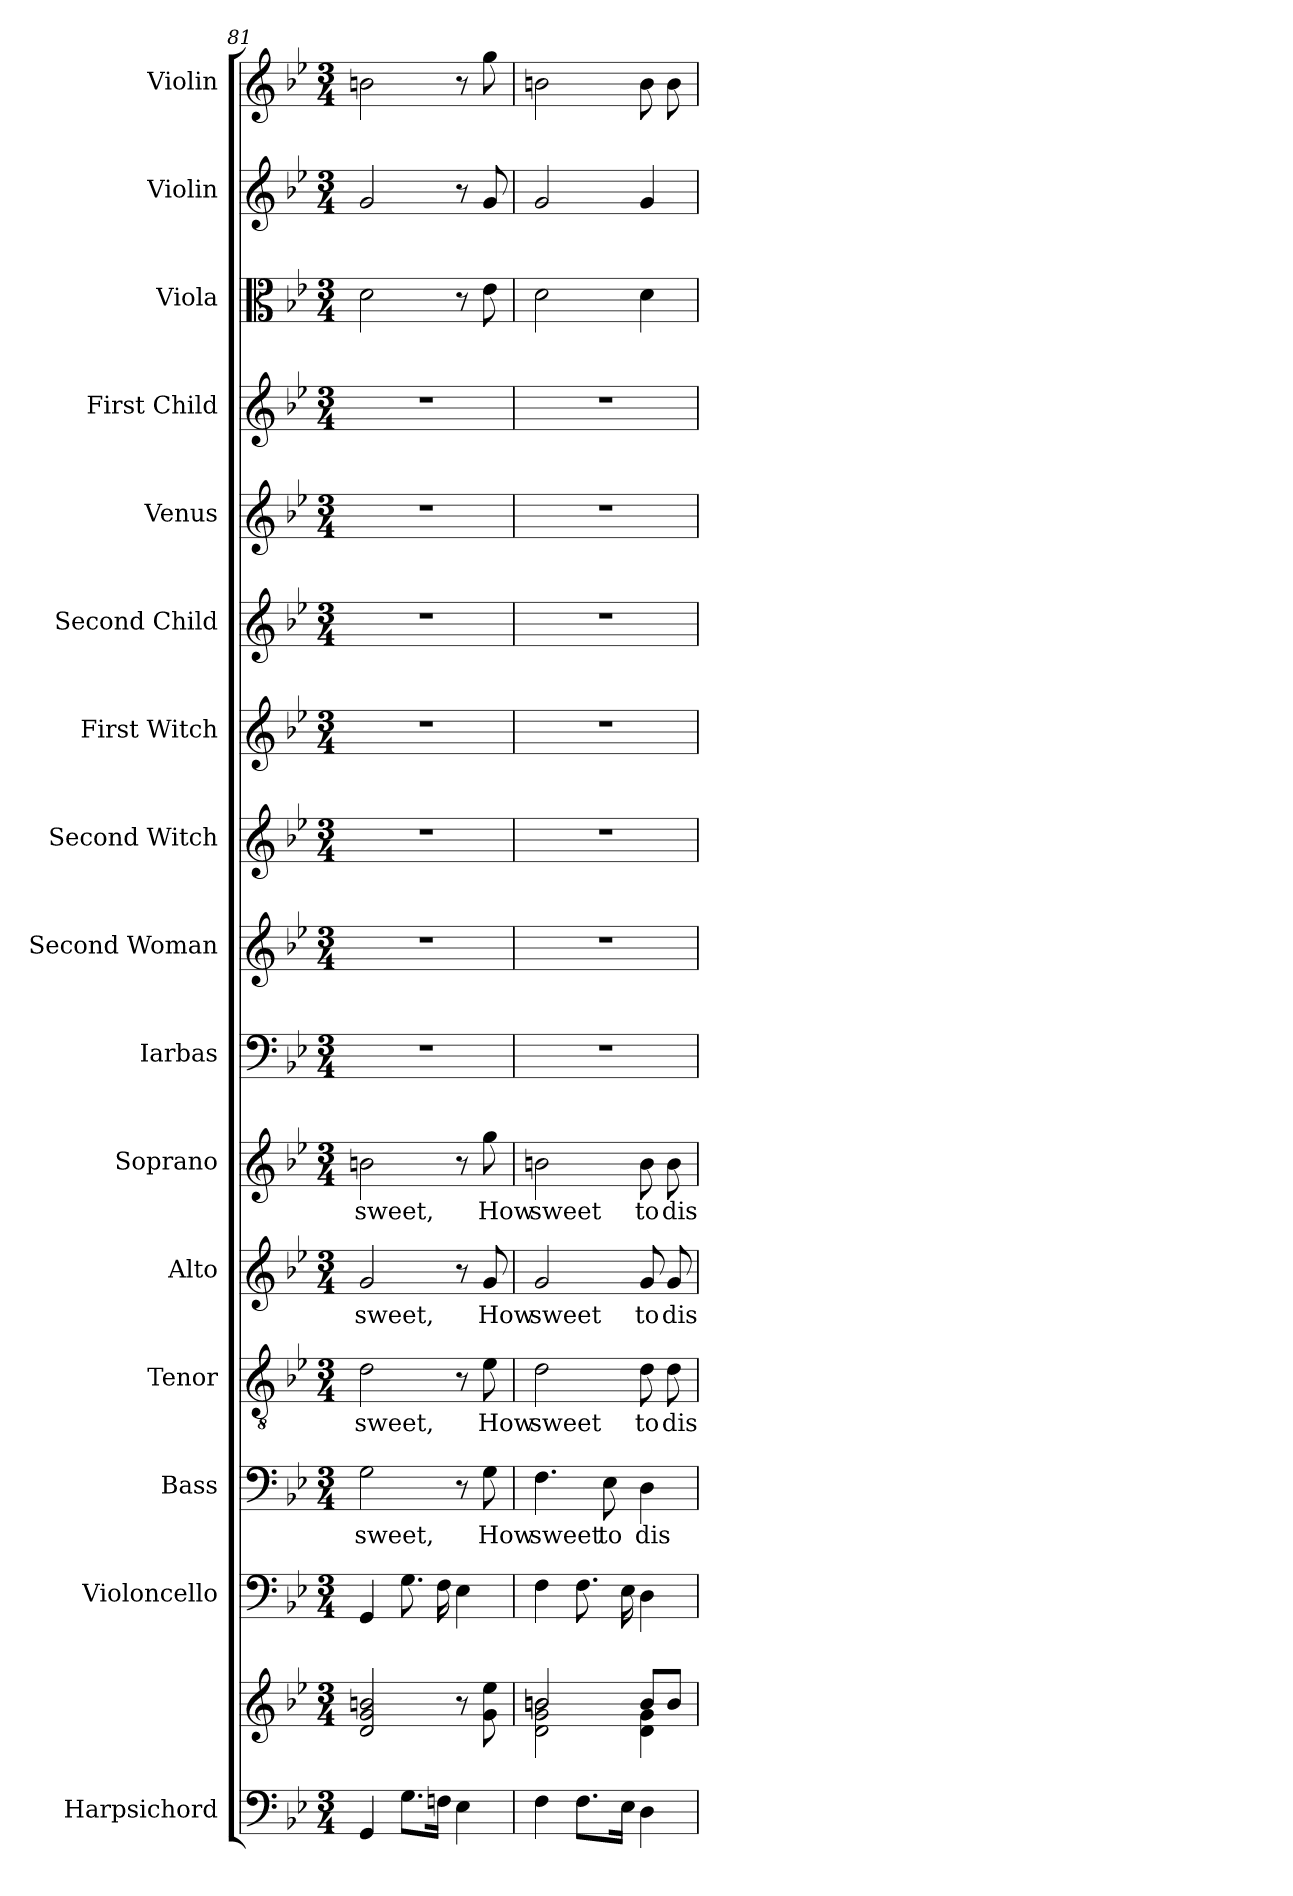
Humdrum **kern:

**kern	**kern	**kern	**kern	**text	**kern	**text	**kern	**text	**kern	**text	**kern	**kern	**kern	**kern	**kern	**kern	**kern	**kern	**kern	**kern
*part16	*part16	*part15	*part14	*part14	*part13	*part13	*part12	*part12	*part11	*part11	*part10	*part9	*part8	*part7	*part6	*part5	*part4	*part3	*part2	*part1
*staff17	*staff16	*staff15	*staff14	*staff14	*staff13	*staff13	*staff12	*staff12	*staff11	*staff11	*staff10	*staff9	*staff8	*staff7	*staff6	*staff5	*staff4	*staff3	*staff2	*staff1
*I"Harpsichord	*	*I"Violoncello	*I"Bass	*	*I"Tenor	*	*I"Alto	*	*I"Soprano	*	*I"Iarbas	*I"Second Woman	*I"Second Witch	*I"First Witch	*I"Second Child	*I"Venus	*I"First Child	*I"Viola	*I"Violin	*I"Violin
*I'Hch.	*	*I'Vc.	*I'B.	*	*I'T.	*	*I'A.	*	*I'S.	*	*I'I.	*I'2W	*I'W2.	*I'W1	*I'C2.	*I'V.	*I'C1	*I'Vla.	*I'Vln.	*I'Vln.
*clefF4	*clefG2	*clefF4	*clefF4	*	*clefGv2	*	*clefG2	*	*clefG2	*	*clefF4	*clefG2	*clefG2	*clefG2	*clefG2	*clefG2	*clefG2	*clefC3	*clefG2	*clefG2
*k[b-e-]	*k[b-e-]	*k[b-e-]	*k[b-e-]	*	*k[b-e-]	*	*k[b-e-]	*	*k[b-e-]	*	*k[b-e-]	*k[b-e-]	*k[b-e-]	*k[b-e-]	*k[b-e-]	*k[b-e-]	*k[b-e-]	*k[b-e-]	*k[b-e-]	*k[b-e-]
*M3/4	*M3/4	*M3/4	*M3/4	*	*M3/4	*	*M3/4	*	*M3/4	*	*M3/4	*M3/4	*M3/4	*M3/4	*M3/4	*M3/4	*M3/4	*M3/4	*M3/4	*M3/4
=81	=81	=81	=81	=81	=81	=81	=81	=81	=81	=81	=81	=81	=81	=81	=81	=81	=81	=81	=81	=81
!	!	!	!	!LO:LY:b	!	!LO:LY:b	!	!LO:LY:b	!	!LO:LY:b	!	!	!	!	!	!	!	!	!	!
4GG/	2d/ 2g/ 2bn/	4GG/	2G\	sweet,	2d\	sweet,	2g/	sweet,	2bn\	sweet,	2.r	2.r	2.r	2.r	2.r	2.r	2.r	2d\	2g/	2bn\
8.G\L	.	8.G\	.	.	.	.	.	.	.	.	.	.	.	.	.	.	.	.	.	.
16Fn\Jk	.	16F\	.	.	.	.	.	.	.	.	.	.	.	.	.	.	.	.	.	.
4E-\	8r	4E-\	8r	.	8r	.	8r	.	8r	.	.	.	.	.	.	.	.	8r	8r	8r
!	!	!	!	!LO:LY:b	!	!LO:LY:b	!	!LO:LY:b	!	!LO:LY:b	!	!	!	!	!	!	!	!	!	!
.	8g\ 8ee-\	.	8G\	How	8e-\	How	8g/	How	8gg\	How	.	.	.	.	.	.	.	8e-\	8g/	8gg\
=82	=82	=82	=82	=82	=82	=82	=82	=82	=82	=82	=82	=82	=82	=82	=82	=82	=82	=82	=82	=82
*	*^	*	*	*	*	*	*	*	*	*	*	*	*	*	*	*	*	*	*	*
!	!	!	!	!	!LO:LY:b	!	!LO:LY:b	!	!LO:LY:b	!	!LO:LY:b	!	!	!	!	!	!	!	!	!	!
4F\	2d\ 2g\ 2bn\	2bn/	4F\	4.F\	sweet	2d\	sweet	2g/	sweet	2bn\	sweet	2.r	2.r	2.r	2.r	2.r	2.r	2.r	2d\	2g/	2bn\
8.F\L	.	.	8.F\	.	.	.	.	.	.	.	.	.	.	.	.	.	.	.	.	.	.
!	!	!	!	!	!LO:LY:b	!	!	!	!	!	!	!	!	!	!	!	!	!	!	!	!
.	.	.	.	8E-\	to	.	.	.	.	.	.	.	.	.	.	.	.	.	.	.	.
16E-\Jk	.	.	16E-\	.	.	.	.	.	.	.	.	.	.	.	.	.	.	.	.	.	.
!	!	!	!	!	!LO:LY:b	!	!LO:LY:b	!	!LO:LY:b	!	!LO:LY:b	!	!	!	!	!	!	!	!	!	!
4D\	8b/L	4d\ 4g\	4D\	4D\	dis-	8d\	to	8g/	to	8b\	to	.	.	.	.	.	.	.	4d\	4g/	8b\
!	!	!	!	!	!	!	!LO:LY:b	!	!LO:LY:b	!	!LO:LY:b	!	!	!	!	!	!	!	!	!	!
.	8b/J	.	.	.	.	8d\	dis-	8g/	dis-	8b\	dis-	.	.	.	.	.	.	.	.	.	8b\
*	*v	*v	*	*	*	*	*	*	*	*	*	*	*	*	*	*	*	*	*	*	*
=	=	=	=	=	=	=	=	=	=	=	=	=	=	=	=	=	=	=	=	=
*-	*-	*-	*-	*-	*-	*-	*-	*-	*-	*-	*-	*-	*-	*-	*-	*-	*-	*-	*-	*-
